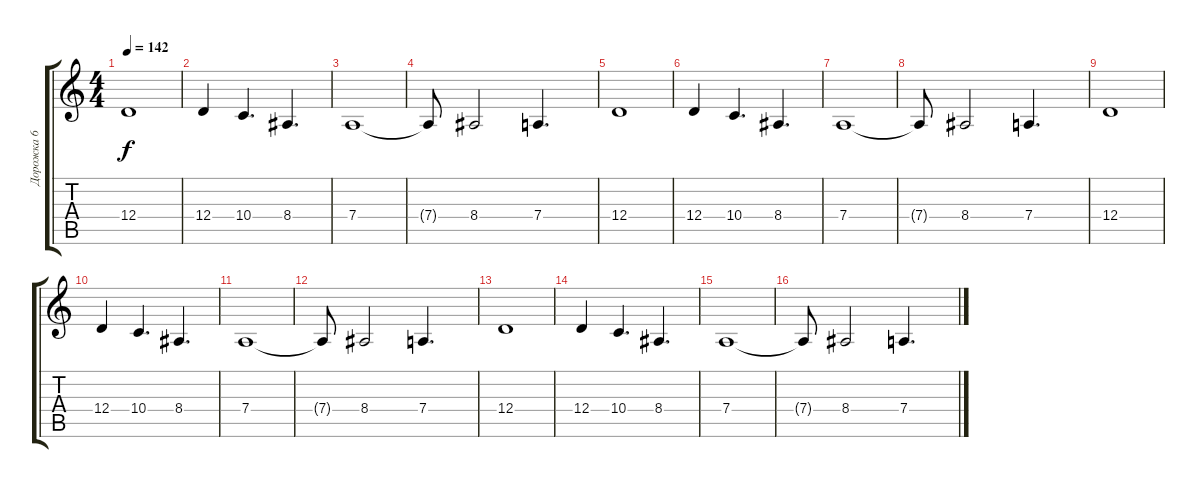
\track ("Дорожка 6" "Дорожка 6") {instrument stringensemble2}
\staff {score tabs}
\tuning (E4 B3 G3 D3 A2 E2) {hide}
\ts (4 4)
\tempo 142
\clef g2
\ks c
12.4.1{dy f} |
12.4.4 10.4.4{d} 8.4.4{d} |
7.4.1 |
7.4{t}.8 8.4.2 7.4.4{d} |
12.4.1 |
12.4.4 10.4.4{d} 8.4.4{d} |
7.4.1 |
7.4{t}.8 8.4.2 7.4.4{d} |
12.4.1 |
12.4.4 10.4.4{d} 8.4.4{d} |
7.4.1 |
7.4{t}.8 8.4.2 7.4.4{d} |
12.4.1 |
12.4.4 10.4.4{d} 8.4.4{d} |
7.4.1 |
7.4{t}.8 8.4.2 7.4.4{d}
